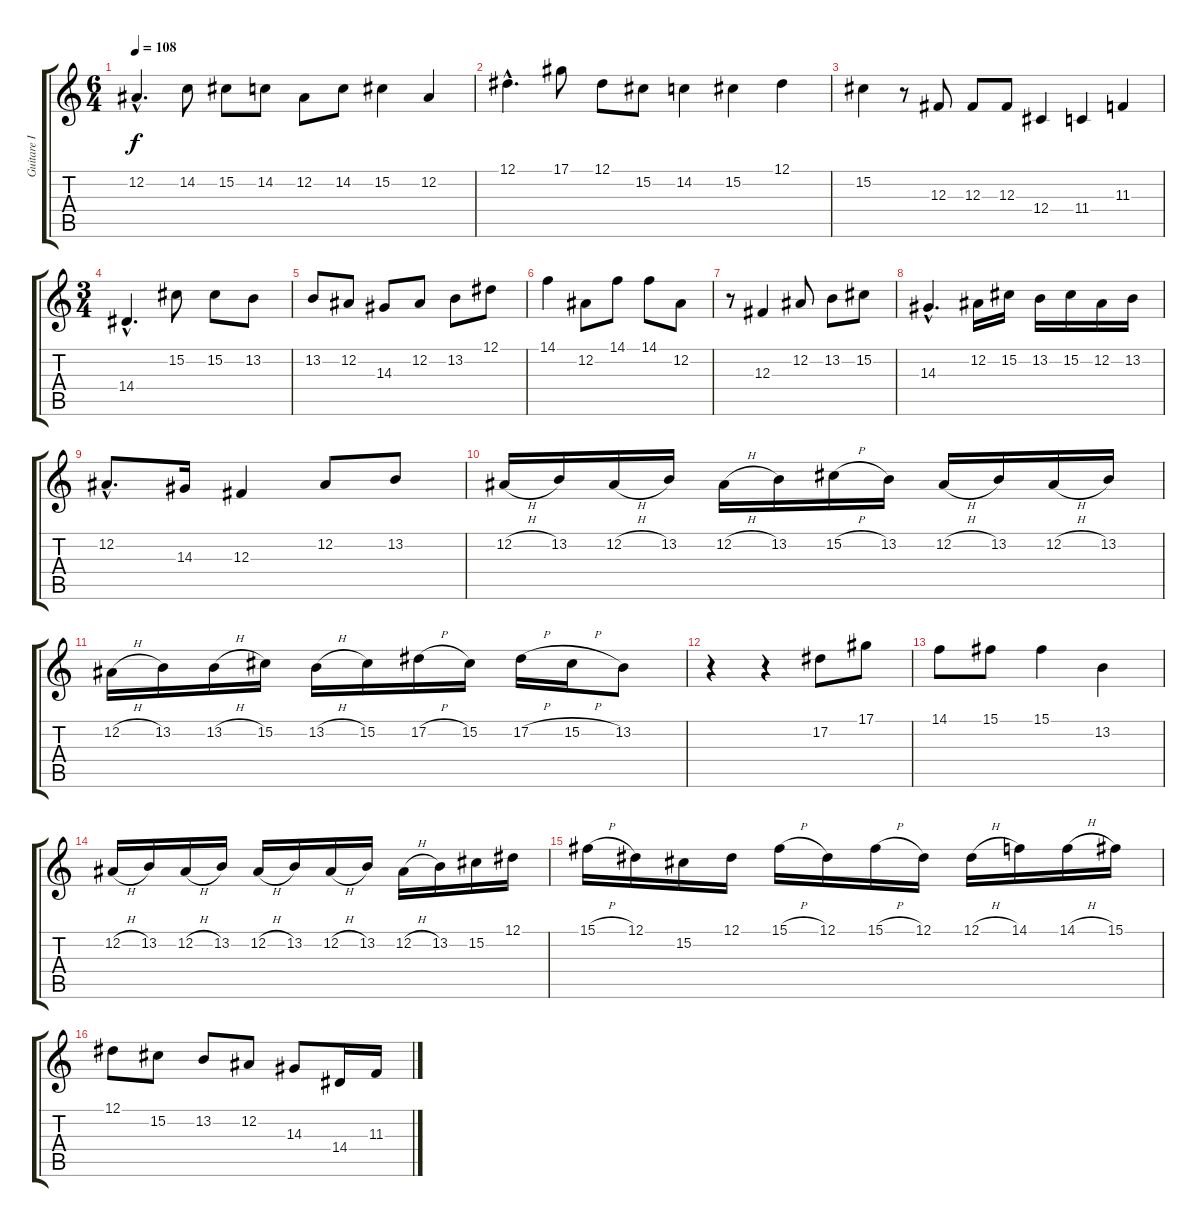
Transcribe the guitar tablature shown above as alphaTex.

\track ("Guitare I ( Orchestre )" "Guitare I ") {instrument stringensemble1}
\staff {score tabs}
\tuning (Eb4 Bb3 Gb3 Db3 Ab2 Eb2) {hide}
\ts (6 4)
\tempo 108
\clef g2
\ks c
12.2{hac}.4{d dy f} 14.2.8 15.2.8 14.2.8 12.2.8 14.2.8 15.2.4 12.2.4 |
12.1{hac}.4{d} 17.1.8 12.1.8 15.2.8 14.2.4 15.2.4 12.1.4 |
15.2.4 r.8 12.3.8 12.3.8 12.3.8 12.4.4 11.4.4 11.3.4 |
\ts (3 4)
14.4{hac}.4{d} 15.2.8 15.2.8 13.2.8 |
13.2.8 12.2.8 14.3.8 12.2.8 13.2.8 12.1.8 |
14.1.4 12.2.8 14.1.8 14.1.8 12.2.8 |
r.8 12.3.4 12.2.8 13.2.8 15.2.8 |
14.3{hac}.4{d} 12.2.16 15.2.16 13.2.16 15.2.16 12.2.16 13.2.16 |
12.2{hac}.8{d} 14.3.16 12.3.4 12.2.8 13.2.8 |
12.2{h}.16 13.2.16 12.2{h}.16 13.2.16 12.2{h}.16 13.2.16 15.2{h}.16 13.2.16 12.2{h}.16 13.2.16 12.2{h}.16 13.2.16 |
12.2{h}.16 13.2.16 13.2{h}.16 15.2.16 13.2{h}.16 15.2.16 17.2{h}.16 15.2.16 17.2{h}.16 15.2{h}.16 13.2.8 |
r.4 r.4 17.2.8 17.1.8 |
14.1.8 15.1.8 15.1.4 13.2.4 |
12.2{h}.16 13.2.16 12.2{h}.16 13.2.16 12.2{h}.16 13.2.16 12.2{h}.16 13.2.16 12.2{h}.16 13.2.16 15.2.16 12.1.16 |
15.1{h}.16 12.1.16 15.2.16 12.1.16 15.1{h}.16 12.1.16 15.1{h}.16 12.1.16 12.1{h}.16 14.1.16 14.1{h}.16 15.1.16 |
12.1.8 15.2.8 13.2.8 12.2.8 14.3.8 14.4.16 11.3.16
